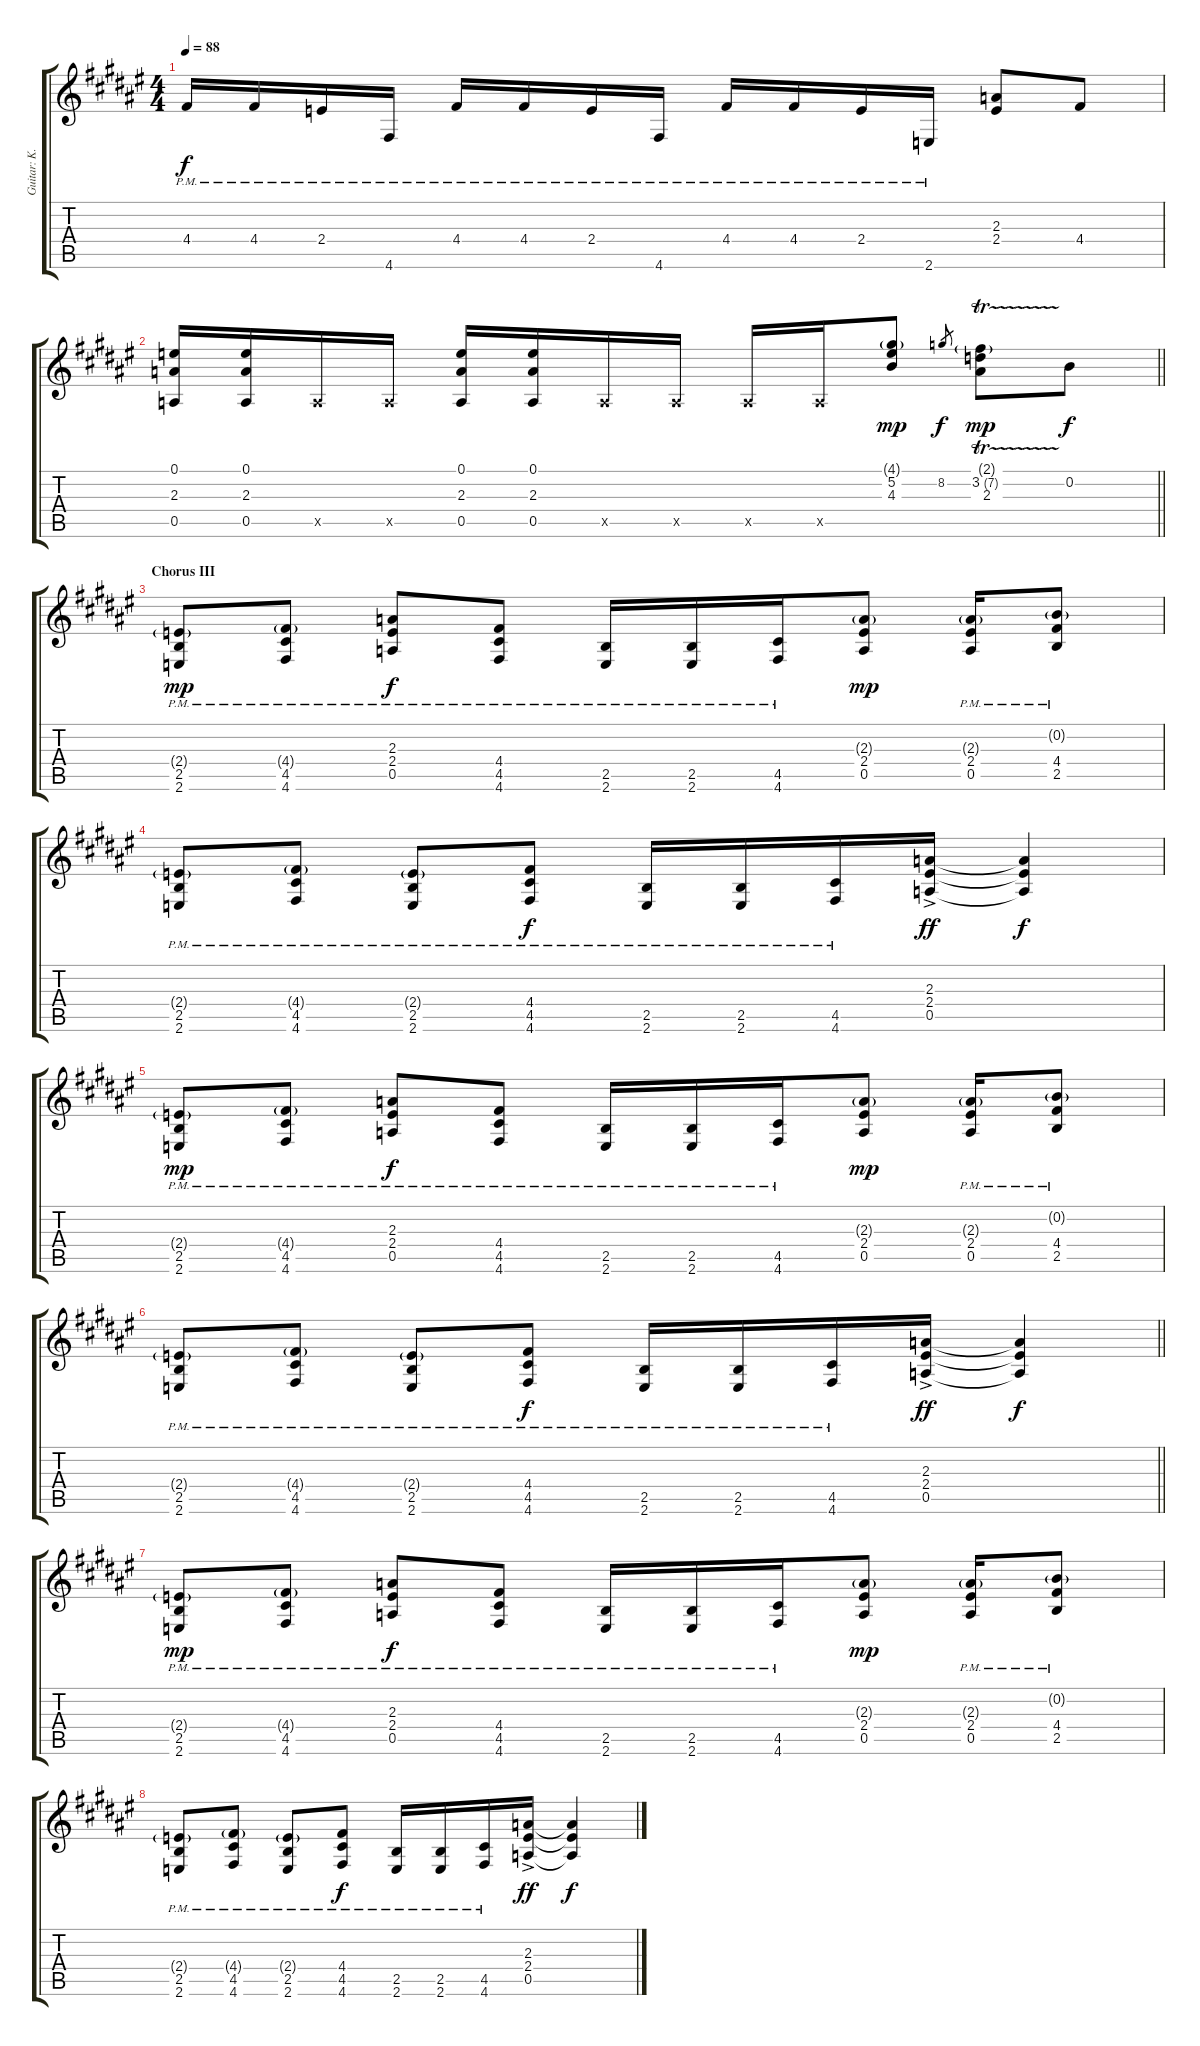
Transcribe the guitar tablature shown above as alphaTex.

\track ("Guitar: K.K." "Guitar: K.") {instrument overdrivenguitar}
\staff {score tabs}
\tuning (E4 B3 G3 D3 A2 D2) {hide}
\ts (4 4)
\tempo 88
\clef g2
\ks f#
4.4{pm}.16{dy f} 4.4{pm}.16 2.4{pm}.16 4.6{pm}.16 4.4{pm}.16 4.4{pm}.16 2.4{pm}.16 4.6{pm}.16 4.4{pm}.16 4.4{pm}.16 2.4{pm}.16 2.6{pm}.16 (2.3 2.4).8 4.4.8 |
\barLineRight lightlight
(0.1 2.3 0.5).16 (0.1 2.3 0.5).16 0.5{x}.16 0.5{x}.16 (0.1 2.3 0.5).16 (0.1 2.3 0.5).16 0.5{x}.16 0.5{x}.16 0.5{x}.16 0.5{x}.16 (4.1{g} 5.2 4.3).8{dy mp} 8.2.8{gr dy f} (2.1{g} 3.2{tr (7 16)} 2.3).8{dy mp} 0.2.8{dy f} |
\section ("" "Chorus III")
(2.4{g pm} 2.5{pm} 2.6{pm}).8{dy mp} (4.4{g pm} 4.5{pm} 4.6{pm}).8 (2.3{pm} 2.4{pm} 0.5{pm}).8{dy f} (4.4{pm} 4.5{pm} 4.6{pm}).8 (2.5{pm} 2.6{pm}).16 (2.5{pm} 2.6{pm}).16 (4.5{pm} 4.6{pm}).16 (2.3{g} 2.4 0.5).8{dy mp} (2.3{g pm} 2.4{pm} 0.5{pm}).16 (0.2{g pm} 4.4{pm} 2.5{pm}).8 |
(2.4{g pm} 2.5{pm} 2.6{pm}).8 (4.4{g pm} 4.5{pm} 4.6{pm}).8 (2.4{g pm} 2.5{pm} 2.6{pm}).8 (4.4{pm} 4.5{pm} 4.6{pm}).8{dy f} (2.5{pm} 2.6{pm}).16 (2.5{pm} 2.6{pm}).16 (4.5{pm} 4.6{pm}).16 (2.3{ac} 2.4{ac} 0.5{ac}).16{dy ff} (2.3{t} 2.4{t} 0.5{t}).4{dy f} |
(2.4{g pm} 2.5{pm} 2.6{pm}).8{dy mp} (4.4{g pm} 4.5{pm} 4.6{pm}).8 (2.3{pm} 2.4{pm} 0.5{pm}).8{dy f} (4.4{pm} 4.5{pm} 4.6{pm}).8 (2.5{pm} 2.6{pm}).16 (2.5{pm} 2.6{pm}).16 (4.5{pm} 4.6{pm}).16 (2.3{g} 2.4 0.5).8{dy mp} (2.3{g pm} 2.4{pm} 0.5{pm}).16 (0.2{g pm} 4.4{pm} 2.5{pm}).8 |
\barLineRight lightlight
(2.4{g pm} 2.5{pm} 2.6{pm}).8 (4.4{g pm} 4.5{pm} 4.6{pm}).8 (2.4{g pm} 2.5{pm} 2.6{pm}).8 (4.4{pm} 4.5{pm} 4.6{pm}).8{dy f} (2.5{pm} 2.6{pm}).16 (2.5{pm} 2.6{pm}).16 (4.5{pm} 4.6{pm}).16 (2.3{ac} 2.4{ac} 0.5{ac}).16{dy ff} (2.3{t} 2.4{t} 0.5{t}).4{dy f} |
(2.4{g pm} 2.5{pm} 2.6{pm}).8{dy mp} (4.4{g pm} 4.5{pm} 4.6{pm}).8 (2.3{pm} 2.4{pm} 0.5{pm}).8{dy f} (4.4{pm} 4.5{pm} 4.6{pm}).8 (2.5{pm} 2.6{pm}).16 (2.5{pm} 2.6{pm}).16 (4.5{pm} 4.6{pm}).16 (2.3{g} 2.4 0.5).8{dy mp} (2.3{g pm} 2.4{pm} 0.5{pm}).16 (0.2{g pm} 4.4{pm} 2.5{pm}).8 |
(2.4{g pm} 2.5{pm} 2.6{pm}).8 (4.4{g pm} 4.5{pm} 4.6{pm}).8 (2.4{g pm} 2.5{pm} 2.6{pm}).8 (4.4{pm} 4.5{pm} 4.6{pm}).8{dy f} (2.5{pm} 2.6{pm}).16 (2.5{pm} 2.6{pm}).16 (4.5{pm} 4.6{pm}).16 (2.3{ac} 2.4{ac} 0.5{ac}).16{dy ff} (2.3{t} 2.4{t} 0.5{t}).4{dy f}
